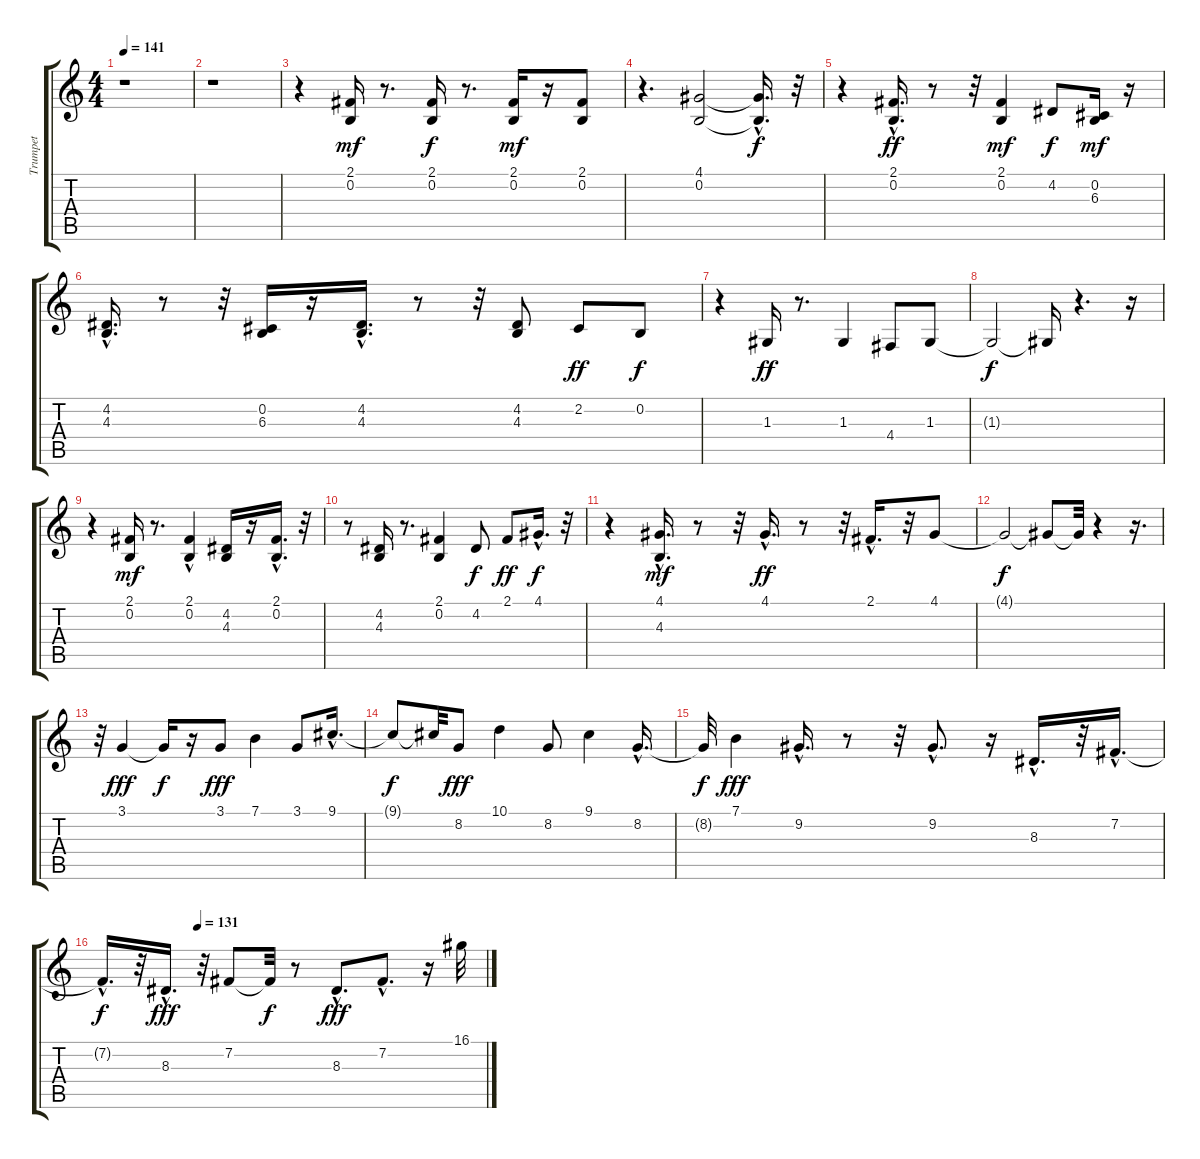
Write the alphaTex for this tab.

\track ("Trumpet" "Trumpet") {instrument mutedtrumpet}
\staff {score tabs}
\tuning (E4 B3 G3 D3 A2 E2) {hide}
\ts (4 4)
\tempo 141
\clef g2
\ks c
r.1{dy mf} |
r.1 |
r.4 (2.1 0.2).16 r.8{d} (2.1 0.2).16{dy f} r.8{d} (2.1 0.2).16{dy mf} r.16 (2.1 0.2).8 |
r.4{d} (4.1 0.2).2 (4.1{hac t} 0.2{hac t}).16{d dy f} r.32 |
r.4 (2.1{hac} 0.2).16{d dy ff} r.8 r.32 (2.1 0.2).4{dy mf} 4.2.8{dy f} (0.2 6.3).16{dy mf} r.16 |
(4.2{hac} 4.3{hac}).16{d} r.8 r.32 (0.2 6.3).16 r.16 (4.2{hac} 4.3{hac}).16{d} r.8 r.32 (4.2 4.3).8 2.2.8{dy ff} 0.2.8{dy f} |
r.4 1.3.16{dy ff} r.8{d} 1.3.4 4.4.8 1.3.8 |
1.3{t}.2{dy f} 1.3{t}.16 r.4{d} r.16 |
r.4 (2.1 0.2).16{dy mf} r.8{d} (2.1 0.2{hac}).4 (4.2 4.3).16 r.16 (2.1{hac} 0.2).16{d} r.32 |
r.8 (4.2 4.3).16 r.8{d} (2.1 0.2).4 4.2.8{dy f} 2.1.8{dy ff} 4.1{hac}.16{d dy f} r.32 |
r.4 (4.1{hac} 4.3{hac}).16{d dy mf} r.8 r.32 4.1{hac}.16{d dy ff} r.8 r.32 2.1{hac}.16{d} r.32 4.1.8 |
4.1{t}.2{dy f} 4.1{t}.8 4.1{t}.32 r.4 r.16{d} |
r.32 3.1.4{dy fff} 3.1{t}.16{dy f} r.16 3.1.8{dy fff} 7.1.4 3.1.8 9.1{hac}.16{d} |
9.1{t}.8{dy f} 9.1{t}.32 8.2.8{dy fff} 10.1.4 8.2.8 9.1.4 8.2{hac}.16{d} |
8.2{t}.32{dy f} 7.1.4{dy fff} 9.2{hac}.16{d} r.8 r.32 9.2{hac}.8{d} r.16 8.3{hac}.16{d} r.32 7.2{hac}.16{d} |
\tempo (131 0.25)
7.2{hac t}.16{d dy f} r.32 8.3{hac}.16{d dy fff} r.32 7.2.8 7.2{t}.32{dy f} r.8 8.3{hac}.8{d dy fff} 7.2{hac}.8{d} r.16 16.1.32
